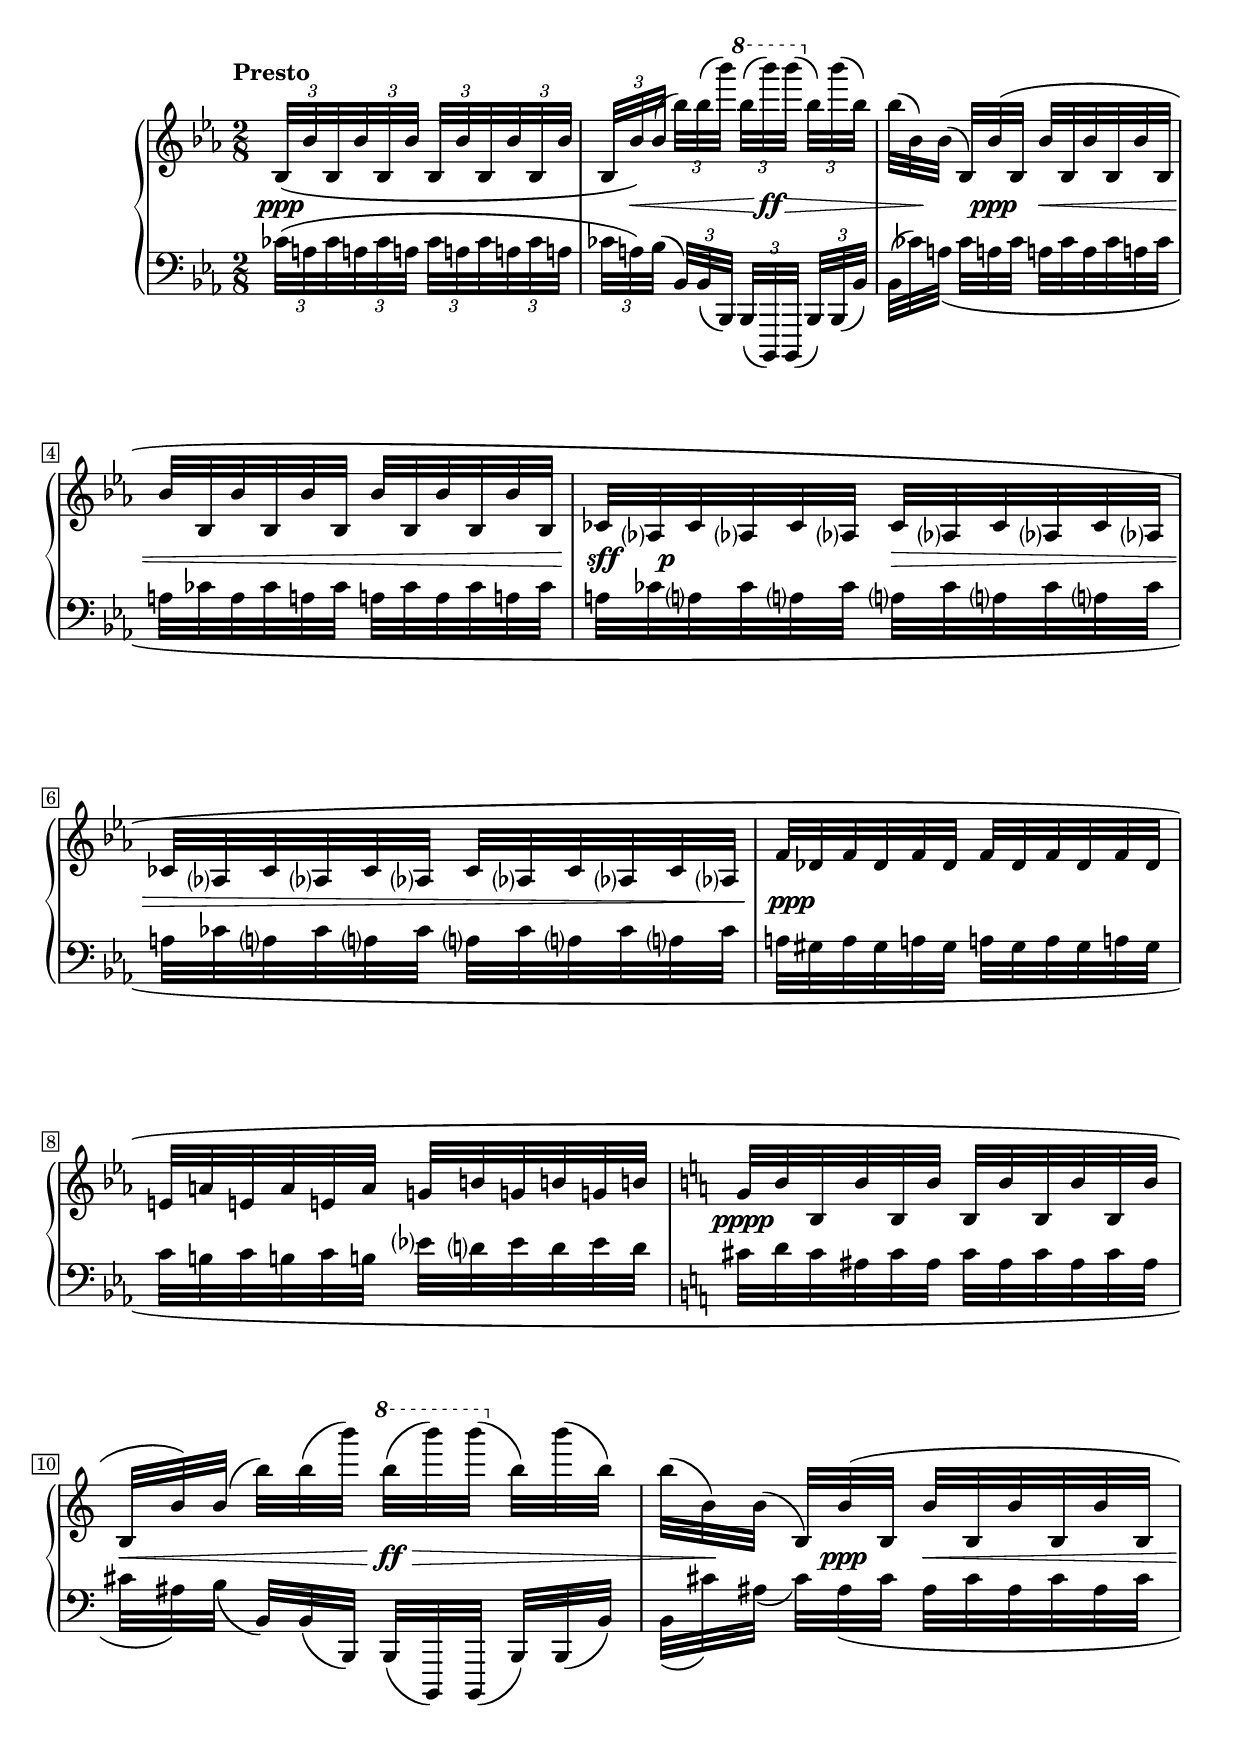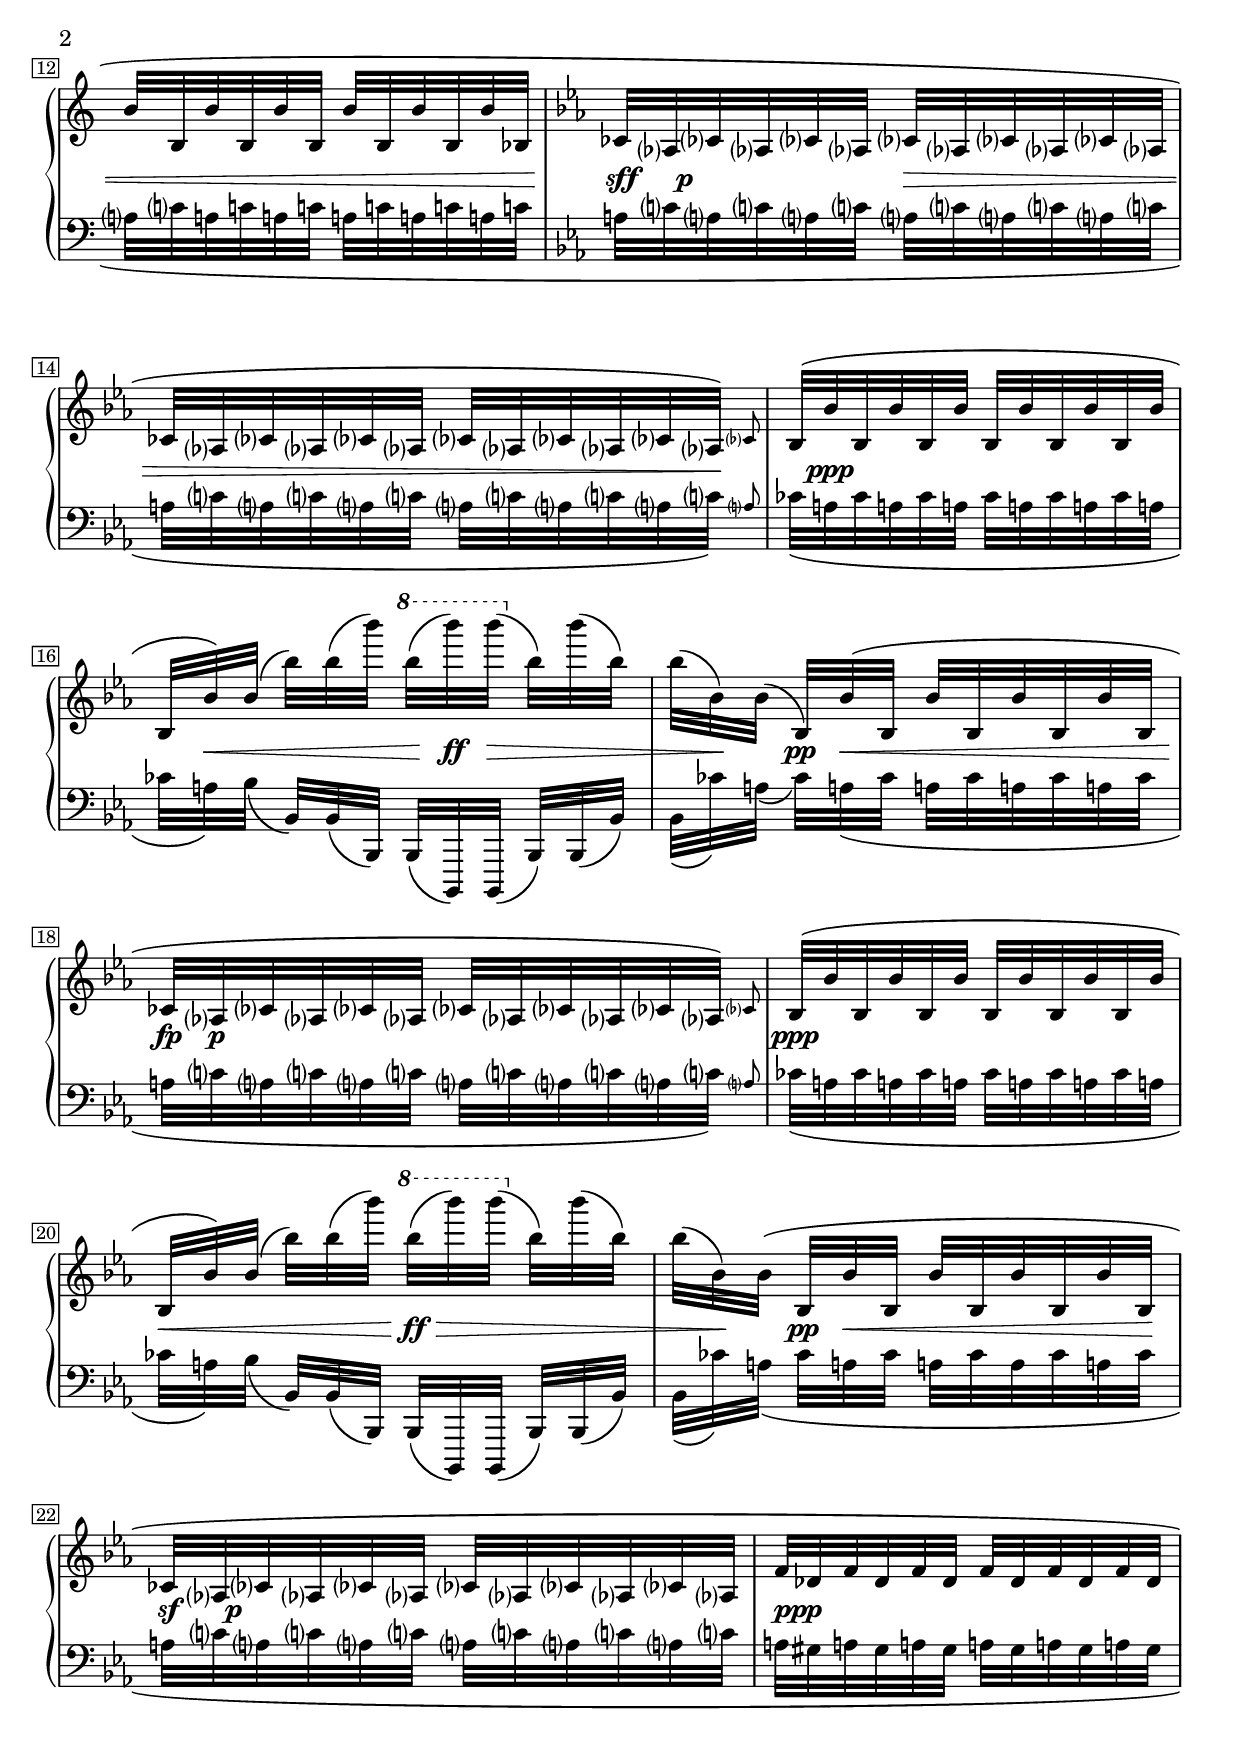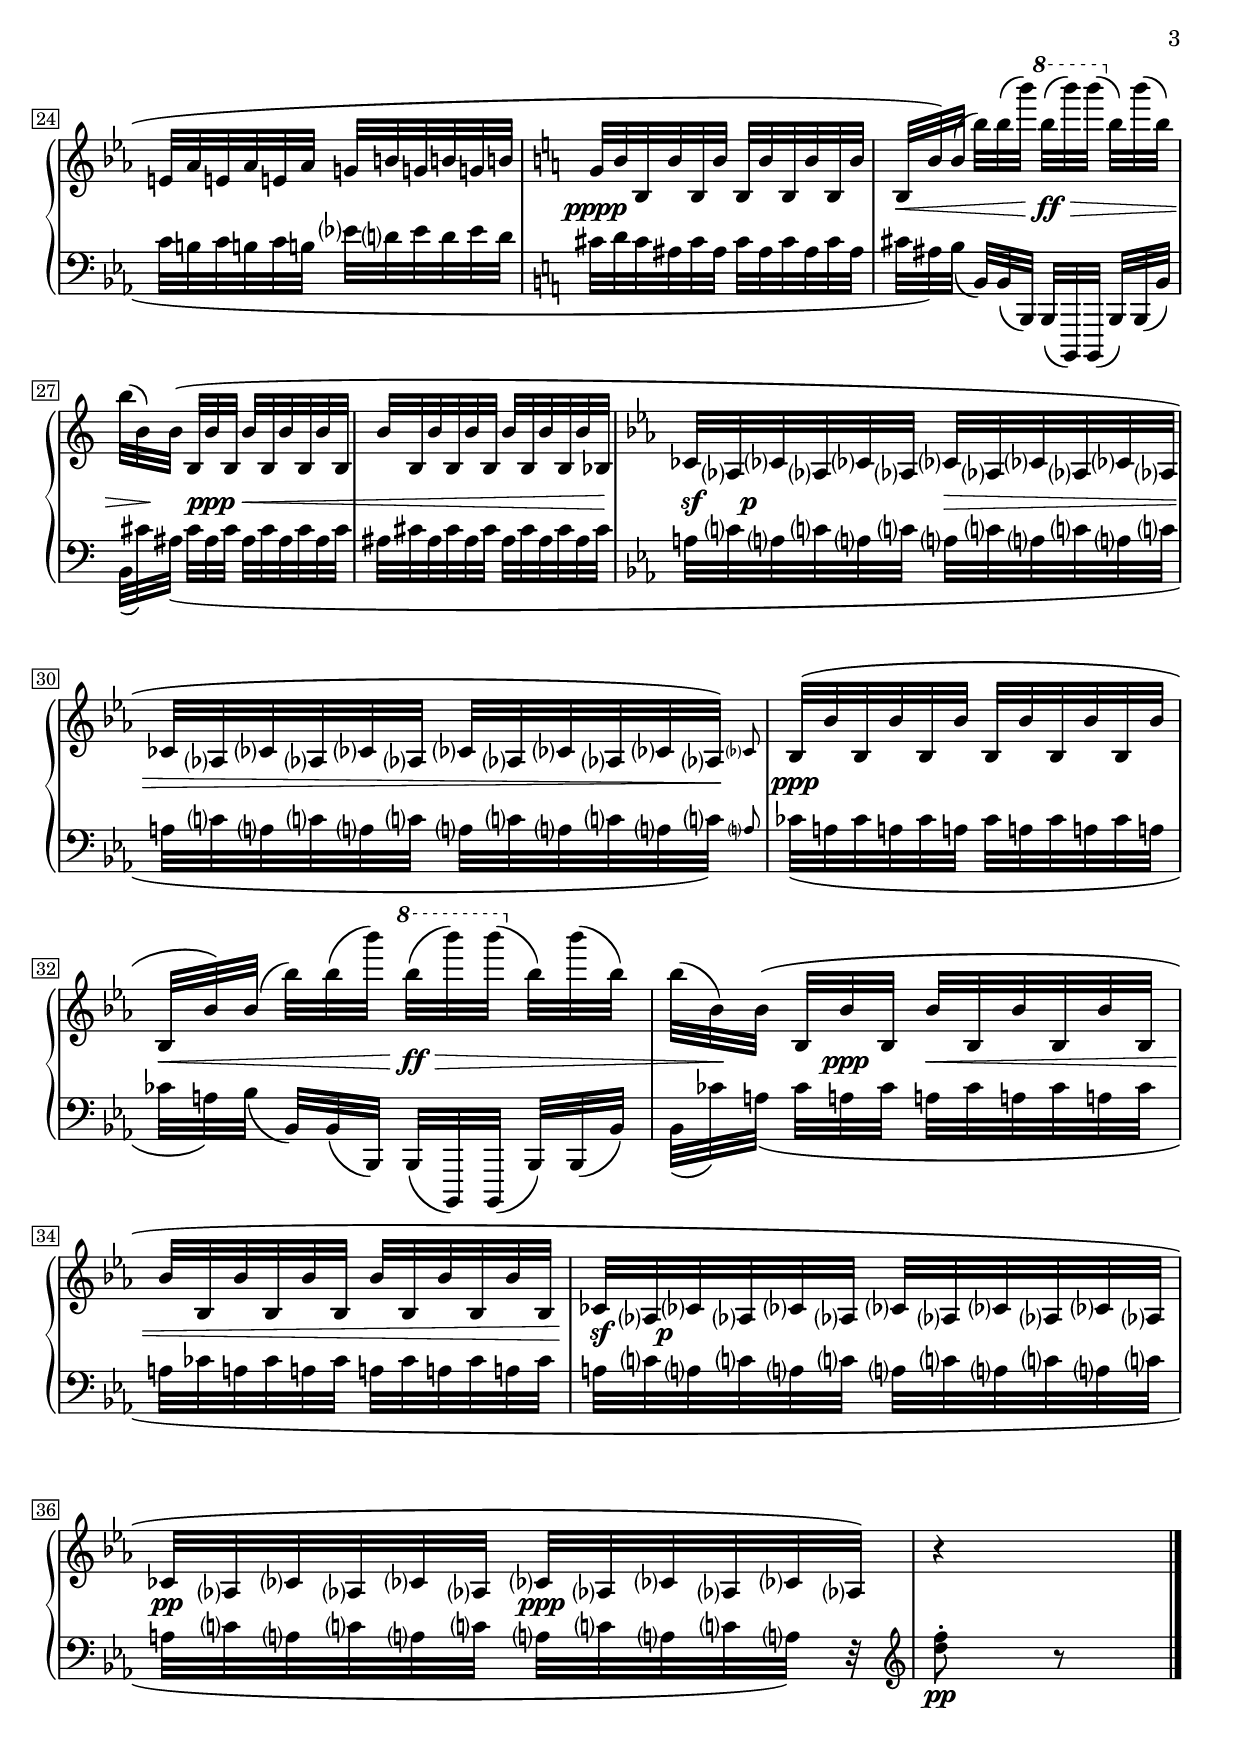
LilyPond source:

Global = {
  \key ees \major
  \time 2/8
  \include "../global.ly"
}

% The compiler prints a few times the following warning message:
%   programming error: Going back in MIDI time.
%   continuing, cross fingers
% This is because of the \afterGrace commands used in the source
% and seems a known issue.

Upper = \relative c' {
  \clef treble
  \tempo \markup { \bold Presto }
  %1
  | \override TupletBracket.bracket-visibility = ##f
    \stemUp \tuplet 3/2 16 {
      bes32\([ bes' bes, bes' bes, bes']
      bes,32[ bes' bes, bes' bes, bes']
    }
  | \tuplet 3/2 16 {
      \stemUp
      \override Stem.details.beamed-lengths = #'(5)
      bes,[ bes'\) bes\(]
      \revert Stem.details.beamed-lengths
      \stemDown
      bes'\)[ bes\( bes'\)]
      \ottava #1
      bes\([ bes'\) bes\(]
      \ottava #0
      bes,,\)[ bes'\( bes,\)]
    }
  | \omit TupletNumber
    \tuplet 3/2 16 {
      bes[\( bes,\) bes\(]
      \phrasingSlurUp
      \stemUp
      bes,\)[ bes'\( bes,]
      bes'[ bes, bes' bes, bes' bes,]
    }
    \break
  | \repeat unfold 2 {
      \tuplet 3/2 16 { bes'[ bes, bes' bes, bes' bes,] }
    }
  %5-6
  | \repeat unfold 4 {
      \tuplet 3/2 16 { ces[ aes ces aes ces aes] }
    }
  | \repeat unfold 2 {
      \tuplet 3/2 16 { f'[ des f des f des] }
    }
  | \tuplet 3/2 16 { e![ a e! a e! a] }
    \tuplet 3/2 16 { g![ b! g! b! g! b!] }
  | \key c \major
    \tuplet 3/2 16 {
      g[ b b, b' b, b']
      b,[ b' b, b' b, b']
    }
  %10
  | \tuplet 3/2 16 {
      \stemUp
      \override Stem.details.beamed-lengths = #'(5)
      b,[ b'\) b\(]
      \revert Stem.details.beamed-lengths
      \stemDown
      b'\)[ b\( b'\)]
      \ottava #1
      b\([ b'\) b\(]
      \ottava #0
      b,,\)[ b'\( b,\)]
    }
  | \tuplet 3/2 16 {
      b[\( b,\) b\(]
      \phrasingSlurUp
      \stemUp
      b,\)[ b'\( b,]
      b'[ b, b' b, b' b,]
    }
  | \tuplet 3/2 16 { b'[ b, b' b, b' b,] }
    \tuplet 3/2 16 { b'[ b, b' b, b' bes,] }
  | \key ees \major
    \stemUp \tuplet 6/4 8 {
      ces[ aes ces aes ces aes]
      ces[ aes ces aes ces aes]
    }
  | \stemUp \tuplet 6/4 8 {
      ces[ aes ces aes ces aes]
      ces[ aes ces aes ces \afterGrace aes]\) ces8
    }
  %15
  | \tuplet 3/2 16 { bes32\([ bes' bes, bes' bes, bes'] }
    \tuplet 3/2 16 { bes,[ bes' bes, bes' bes, bes'] }
  | \tuplet 3/2 16 {
      \stemUp
      \override Stem.details.beamed-lengths = #'(5)
      bes,[ bes'\) bes\(]
      \revert Stem.details.beamed-lengths
      \stemDown
      bes'\)[ bes\( bes'\)]
      \ottava #1
      bes\([ bes'\) bes\(]
      \ottava #0
      bes,,\)[ bes'\( bes,\)]
    }
  | \tuplet 3/2 16 {
      bes[\( bes,\) bes\(]
      \phrasingSlurUp
      \stemUp
      bes,\)[ bes'\( bes,]
      bes'[ bes, bes' bes, bes' bes,]
    }
  | \tuplet 3/2 16 { ces[ aes ces aes ces aes] }
    \tuplet 3/2 16 { ces[ aes ces aes ces \afterGrace aes]\) ces8 }
  | \stemUp \tuplet 3/2 16 {
      bes32\([ bes' bes, bes' bes, bes']
      bes,32[ bes' bes, bes' bes, bes']
    }
  %20
  | \tuplet 3/2 16 {
      \stemUp
      \override Stem.details.beamed-lengths = #'(5)
      bes,[ bes'\) bes\(]
      \revert Stem.details.beamed-lengths
      \stemDown
      bes'\)[ bes\( bes'\)]
      \ottava #1
      bes\([ bes'\) bes\(]
      \ottava #0
      bes,,\)[ bes'\( bes,\)]
    }
  | \tuplet 3/2 16 {
      bes[\( bes,\) bes\(]
      \phrasingSlurUp
      \stemUp
      bes,[ bes' bes,]
      bes'[ bes, bes' bes, bes' bes,]
    }
  | \repeat unfold 2 {
      \tuplet 3/2 16 { ces[ aes ces aes ces aes] }
    }
  | \repeat unfold 2 {
      \tuplet 3/2 16 { f'[ des f des f des] }
    }
  | \tuplet 3/2 16 { e![ aes e! aes e! aes] }
    \tuplet 3/2 16 { g![ b! g! b! g! b!] }
  %25
  | \key c \major
    \tuplet 3/2 16 {
      g[ b b, b' b, b']
      b,[ b' b, b' b, b']
    }
  | \tuplet 3/2 16 {
      \stemUp
      \override Stem.details.beamed-lengths = #'(5)
      b,[ b'\) b\(]
      \revert Stem.details.beamed-lengths
      \stemDown
      b'\)[ b\( b'\)]
      \ottava #1
      b\([ b'\) b\(]
      \ottava #0
      b,,\)[ b'\( b,\)]
    }
  | \tuplet 3/2 16 {
      b[\( b,\) b\(]
      \phrasingSlurUp
      \stemUp
      b,[ b' b,]
      b'[ b, b' b, b' b,]
    }
  | \tuplet 3/2 16 { b'[ b, b' b, b' b,] }
    \tuplet 3/2 16 { b'[ b, b' b, b' bes,] }
  | \key ees \major
    \stemUp \tuplet 6/4 8 {
      ces[ aes ces aes ces aes]
      ces[ aes ces aes ces aes]
    }
  %30
  | \stemUp \tuplet 6/4 8 {
      ces[ aes ces aes ces aes]
      ces[ aes ces aes ces \afterGrace aes]\) ces8
    }
  | \tuplet 3/2 16 { bes32\([ bes' bes, bes' bes, bes'] }
    \tuplet 3/2 16 { bes,[ bes' bes, bes' bes, bes'] }
  | \tuplet 3/2 16 {
      \stemUp
      \override Stem.details.beamed-lengths = #'(5)
      bes,[ bes'\) bes\(]
      \revert Stem.details.beamed-lengths
      \stemDown
      bes'\)[ bes\( bes'\)]
      \ottava #1
      bes\([ bes'\) bes\(]
      \ottava #0
      bes,,\)[ bes'\( bes,\)]
    }
  | \tuplet 3/2 16 {
      bes[\( bes,\) bes]\(
      \phrasingSlurUp
      \stemUp
      bes,[ bes' bes,]
      bes'[ bes, bes' bes, bes' bes,]
    }
  | \stemUp \tuplet 6/4 8 {
      bes'[ bes, bes' bes, bes' bes,]
      bes'[ bes, bes' bes, bes' bes,]
    }
  %35
  | \stemUp \tuplet 6/4 8 {
      ces[ aes ces aes ces aes]
      ces[ aes ces aes ces aes]
    }
  | \stemUp \tuplet 6/4 8 {
      ces[ aes ces aes ces aes]
      ces[ aes ces aes ces aes]\)
    }
  | r4
  \fine

% la si do re mi fa sol
%  a b  c  d  e  f  g
}

centeredDynamics = {
  | s8\ppp s8
  | \tuplet 3/2 16 { s32 s32\< s32 }
    \tuplet 3/2 16 { s16. }
    \tuplet 3/2 16 { s32\! s32\ff s32\> }
    \tuplet 3/2 16 { s16. }
  | \tuplet 3/2 16 { s32 s32\! s32 }
    \tuplet 3/2 16 { s32 s32\ppp s32 }
    \tuplet 3/2 16 { s16.\< }
    \tuplet 3/2 16 { s16. }
  | \tuplet 3/2 16 { s16. s16. s16. s16. }
  %5
  | \tuplet 3/2 16 { s32\!\sff s64 s64\p s32 }
    \tuplet 3/2 16 { s16. s16.\> s16. }
  | \tuplet 3/2 16 { s16. s16. s16. s16. }
  | \tuplet 3/2 16 { s64\! s64\ppp s32 s32 s16. s16. s16. }
  | \tuplet 3/2 16 { s16. s16. s16. s16. }
  | \tuplet 3/2 16 { s32\pppp s16 s16. s16. s16. }
  %10
  | \tuplet 3/2 16 { s16.\< s16. s32\!\ff\> s16 s16. }
  | \tuplet 3/2 16 { s32 s16\! s32 s32\ppp s32 s16.\< s16. }
  | \tuplet 3/2 16 { s16. s16. s16. s16. }
  | \tuplet 3/2 16 { s64\!\sff s64 s64 s64\p s32 s16. s16.\> s16. }
  | \tuplet 3/2 16 { s16. s16. s16. s32 s32 s32\! }
  %15
  | \tuplet 3/2 16 { s32 s32\ppp s32 s16. s16. s16. }
  | \tuplet 3/2 16 { s32 s32\< s32 }
    \tuplet 3/2 16 { s16. }
    \tuplet 3/2 16 { s32\! s32\ff s32\> }
    \tuplet 3/2 16 { s16. }
  | \tuplet 3/2 16 { s32 s32\! s32 }
    \tuplet 3/2 16 { s32\pp s32\< s32 s16. s16. }
  | \tuplet 3/2 16 { s32\!\fp s32\p s32 s16. s16. s16. }
  | s32\ppp s16. s8
  % 20
  | \tuplet 3/2 16 { s16.\< s16. s32\!\ff\> s16 s16. }
  | \tuplet 3/2 16 { s32 s16\! s32\pp s32\< s32 s16. s16 s32\! }
  | \tuplet 3/2 16 { s32\!\sf s64 s64\p s32 s16. s16. s16. }
  | s64 s64\ppp s16. s8
  | s4
  % 25
  | s32\pppp s16. s8
  | \tuplet 3/2 16 { s16.\< s16. s32\!\ff\> s16 s16. }
  | \tuplet 3/2 16 { s32 s16\! s32 s32\ppp s32 s16.\< s16 s32 }
  | s8 s8
  | \tuplet 3/2 16 { s32\!\sf s64 s64\p s32 }
    \tuplet 3/2 16 { s16. s16.\> s16. }
  % 30
  | \tuplet 3/2 16 { s16. s16. s16. s16 s32\! }
  | \tuplet 3/2 16 { s32\ppp s16 s16. s16. s16. }
  | \tuplet 3/2 16 { s16.\< s16. s32\!\ff\> s16 s16. }
  | \tuplet 3/2 16 { s32 s16\! s32 s32\ppp s32 s16.\< s16. }
  | s4
  % 35
  | \tuplet 3/2 16 { s32\!\sf s64 s64\p s32 s16. s16. s16. }
  | s32\pp s16. s32\ppp s16.
  | s4
}

Lower = \relative c' {
  \clef bass
  %1
  | \override TupletBracket.bracket-visibility = ##f
    \stemDown \tuplet 3/2 16 {
      ces32\([ a! ces a! ces a!]
      ces32[ a! ces a! ces a!]
    }
  | \tuplet 3/2 16 {
      ces[ a!\) bes\(]
      \stemUp
      bes,\)[ bes\( bes,\)]
      bes\([ bes,\) bes\(]
      bes'\)[ bes\( bes'\)]
    }
  | \omit TupletNumber
    \stemDown
    \tuplet 3/2 16 {
      bes\([ ces'\) \phrasingSlurDown a!\(]
      ces[ a! ces]
      a![ ces a ces a! ces]
    }
  %4-6
  | \repeat unfold 6 { \tuplet 6/4 8 { a![ ces a ces a! ces] } }
  | \repeat unfold 2 { \tuplet 6/4 8 { a![ gis a gis a! gis] } }
  | \tuplet 6/4 8 { c[ b! c b! c b!] }
    \tuplet 6/4 8 { ees[ d ees d ees d] }
  | \key c \major
    \tuplet 6/4 8 { cis[ d cis ais cis ais] }
    \tuplet 6/4 8 { cis[ ais cis ais cis ais] }
  %10
  | \tuplet 3/2 16 {
      cis[ ais\) b\(]
      \stemUp
      b,\)[ b\( b,\)]
      b\([ b,\) b\(]
      b'\)[ b\( b'\)]
    }
  | \omit TupletNumber
    \stemDown
    \tuplet 3/2 16 {
      b\([ cis'\) \phrasingSlurDown ais\(]
      cis\)[ ais\( cis]
      ais[ cis ais cis ais cis]
    }
  | \repeat unfold 2 { \tuplet 6/4 8 { a![ c! a! c! a! c!] } }
  | \key ees \major
    \repeat unfold 2 { \tuplet 6/4 8 { a![ c! a! c! a! c!] } }
  | \tuplet 6/4 8 {
      a![ c! a! c! a! c!]
      a![ c! a! c! a! \afterGrace c!\)] a!8
    }
  %15
  | \tuplet 6/4 8 {
      ces32\([ a! ces a! ces a!]
      ces[ a! ces a! ces a!]
    }
  | \tuplet 3/2 16 {
      ces[ a!\) bes\(]
      \stemUp
      bes,\)[ bes\( bes,\)]
      bes\([ bes,\) bes\(]
      bes'\)[ bes\( bes'\)]
    }
  | \stemDown
    \tuplet 3/2 16 {
      bes\([ ces'\) \phrasingSlurDown a!\(]
      ces\)[ a!\( ces]
      a![ ces a! ces a! ces]
    }
  | \tuplet 6/4 8 {
      a![ c! a! c! a! c!]
      a![ c! a! c! a! \afterGrace c!]\) a!8
    }
  | \override TupletBracket.bracket-visibility = ##f
    \stemDown \tuplet 3/2 16 {
      ces32\([ a! ces a! ces a!]
      ces32[ a! ces a! ces a!]
    }
  %20
  | \tuplet 3/2 16 {
      ces[ a!\) bes\(]
      \stemUp
      bes,\)[ bes\( bes,\)]
      bes\([ bes,\) bes\(]
      bes'\)[ bes\( bes'\)]
    }
  | \omit TupletNumber
    \stemDown
    \tuplet 3/2 16 {
      bes\([ ces'\) \phrasingSlurDown a!\(]
      ces[ a! ces]
      a![ ces a ces a! ces]
    }
  | \repeat unfold 2 { \tuplet 3/2 16 { a![ c! a! c! a! c!] } }
  | \repeat unfold 2 { \tuplet 3/2 16 { a![ gis a! gis a! gis] } }
  | \tuplet 3/2 16 { c[ b! c b! c b!] }
    \tuplet 3/2 16 { ees[ d ees d ees d] }
  %25
  | \key c \major
    \tuplet 3/2 16 { cis[ d cis ais cis ais] }
    \tuplet 3/2 16 { cis[ ais cis ais cis ais] }
  | \tuplet 3/2 16 {
      cis[ ais\) b\(]
      \stemUp
      b,\)[ b\( b,\)]
      b\([ b,\) b\(]
      b'\)[ b\( b'\)]
    }
  | \stemDown
    \tuplet 3/2 16 {
      b\([ cis'\) \phrasingSlurDown ais\(]
      cis[ ais cis]
      ais[ cis ais cis ais cis]
    }
  | \repeat unfold 2 { \tuplet 6/4 8 { ais[ cis ais cis ais cis] } }
  | \key ees \major
  | \repeat unfold 2 { \tuplet 3/2 16 { a![ c! a! c! a! c!] } }
  %30
  | \tuplet 6/4 8 {
      a![ c! a! c! a! c!]
      a![ c! a! c! a! \afterGrace c!]\) a!8
    }
  | \tuplet 6/4 8 {
      ces32\([ a! ces a! ces a!]
      ces[ a! ces a! ces a!]
    }
  | \tuplet 3/2 16 {
      ces[ a!\) bes\(]
      \stemUp
      bes,\)[ bes\( bes,\)]
      bes\([ bes,\) bes\(]
      bes'\)[ bes\( bes'\)]
    }
  | \stemDown
    \tuplet 3/2 16 {
      bes\([ ces'\) \phrasingSlurDown a!\(]
      ces[ a! ces]
      a![ ces a! ces a! ces]
    }
  | \tuplet 6/4 8 {
      a![ ces a! ces a! ces]
      a![ ces a! ces a! ces]
  }
  %35
  | \tuplet 6/4 8 {
      a![ c! a! c! a! c!]
      a![ c! a! c! a! c!]
  }
  | \tuplet 6/4 8 {
      a![ c! a! c! a! c!]
      a![ c! a! c! a!]\) r32
  }
  | \clef treble
    <d' f>8-.\pp r8
    \fine

% la si do re mi fa sol
%  a b  c  d  e  f  g
}

\score {
  \new PianoStaff
  <<
    \accidentalStyle Score.piano-cautionary
    \new Staff = "upper" {
      \Global
      \Upper
    }
    \new Dynamics { \Global \centeredDynamics }
    \new Staff = "lower" {
      \Global
      \Lower
    }
  >>
  \header {
  % composer = "Rued Langgaard"
    % workaround: insert some vertical space after the header
    composer = " "
  % opus = "BVN 134"
    subtitle = "Libellula depressa"
    subsubtitle = "(Dragon fly)"
    title = \markup {
       %\override #'(font-name . "TeX Gyre Schola") {
       "V"
       %}
    }
  }
  \layout { }
  \midi {
    \tempo 8 = 70
  }
}
